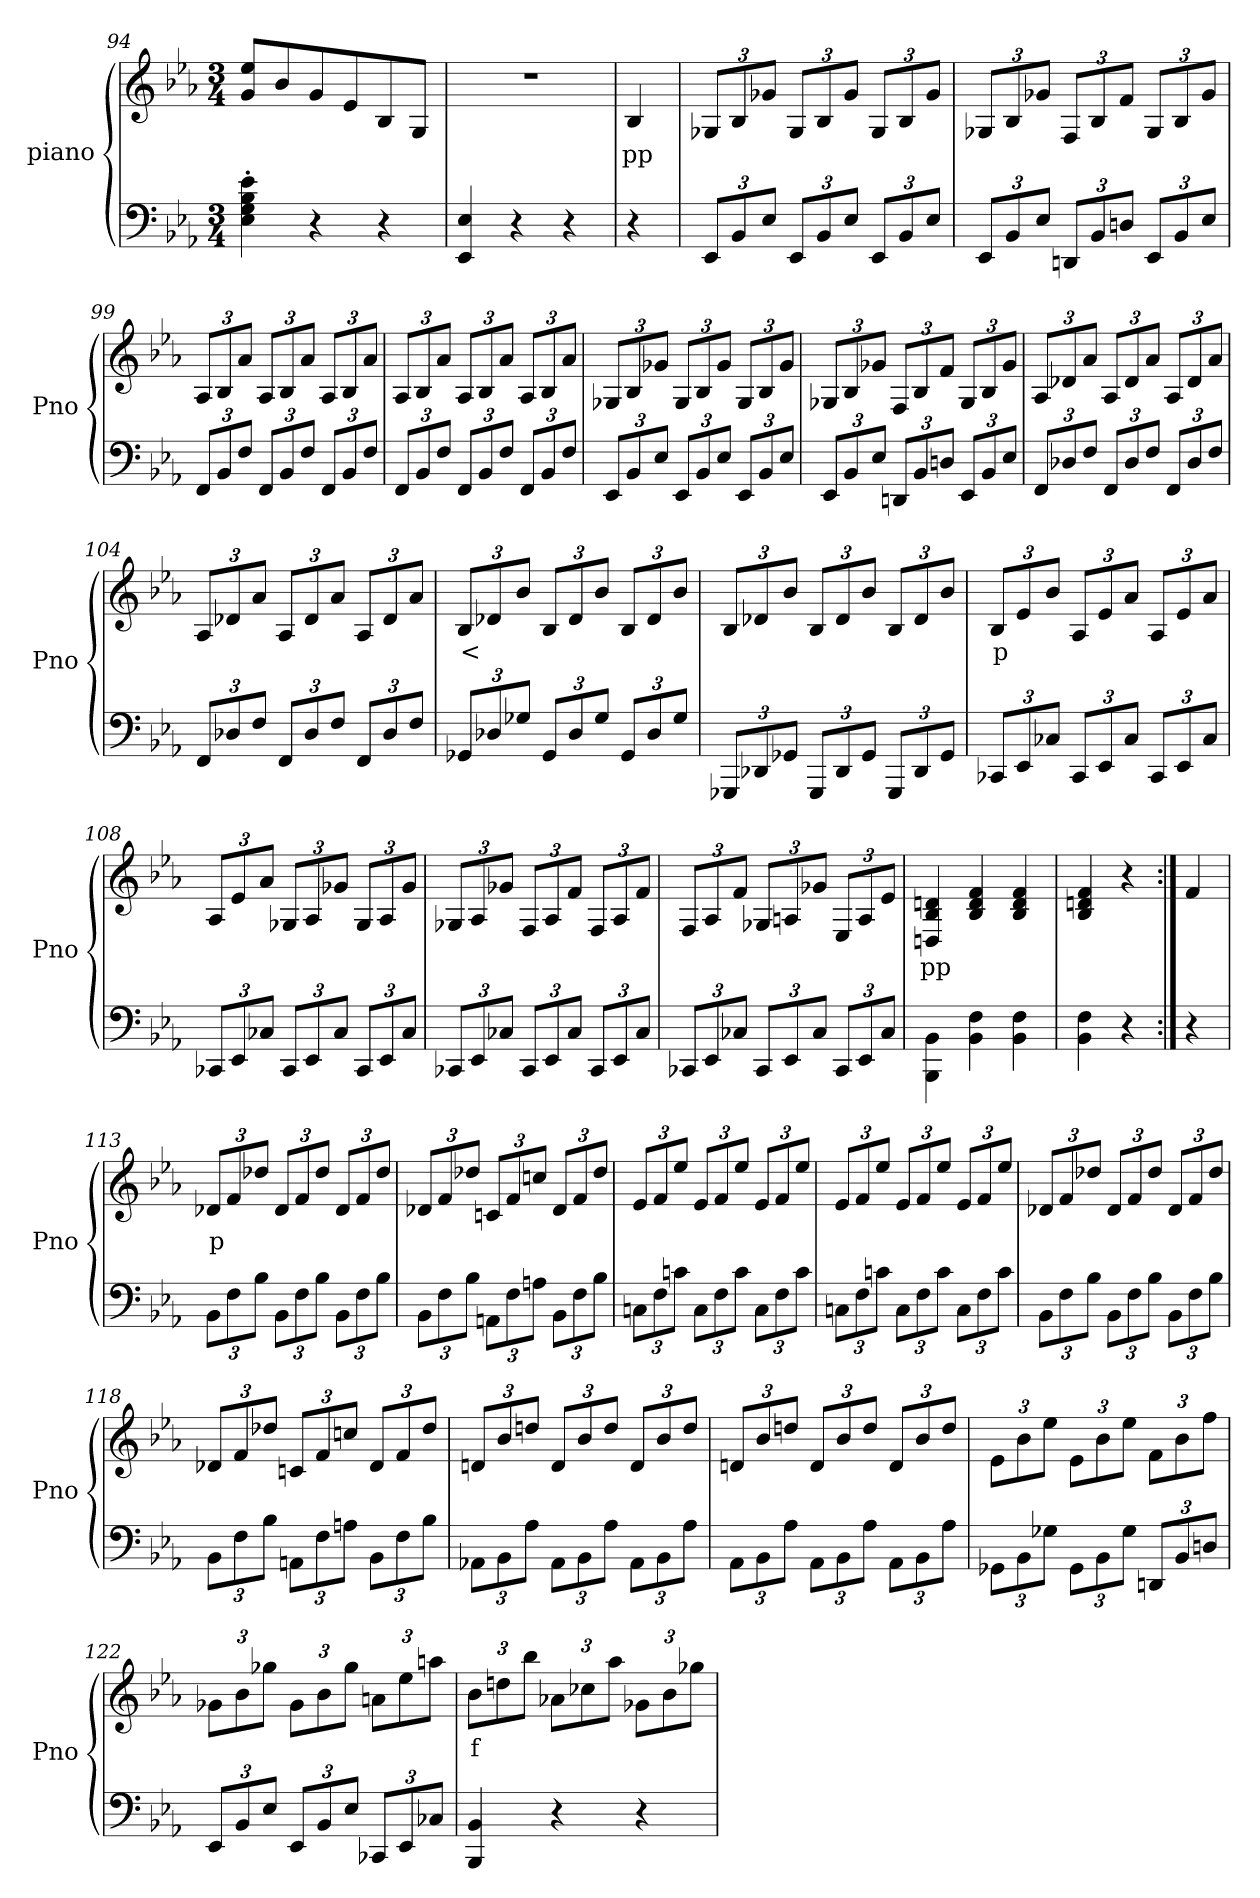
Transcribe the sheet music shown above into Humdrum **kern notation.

**kern	**kern	**text
*part2	*part1	*part1
*staff2	*staff1	*staff1
*I"piano	*I"piano	*
*I'Pno	*I'Pno	*
!!LO:LB:g=z
*clefF4	*clefG2	*
*k[b-e-a-]	*k[b-e-a-]	*
*E-:	*E-:	*
*M3/4	*M3/4	*
=94	=94	=94
4E-\' 4G\' 4B-\' 4e-\'	8g/ 8ee-/L	.
.	8b-/	.
4r	8g/	.
.	8e-/	.
4r	8B-/	.
.	8G/J	.
=95	=95	=95
4EE-/ 4E-/	2.r	.
4r	.	.
4r	.	.
=96	=96	=96
!	!	!LO:LY:b
4r	4B-/	pp
=97	=97	=97
*Xbrackettup	*Xbrackettup	*
12EE-/L	12G-X/L	.
12BB-/	12B-/	.
12E-/J	12g-X/J	.
12EE-/L	12G-/L	.
12BB-/	12B-/	.
12E-/J	12g-/J	.
12EE-/L	12G-/L	.
12BB-/	12B-/	.
12E-/J	12g-/J	.
=98	=98	=98
12EE-/L	12G-X/L	.
12BB-/	12B-/	.
12E-/J	12g-X/J	.
12DDn/L	12F/L	.
12BB-/	12B-/	.
12Dn/J	12f/J	.
12EE-/L	12G-/L	.
12BB-/	12B-/	.
12E-/J	12g-/J	.
=99	=99	=99
12FF/L	12A-/L	.
12BB-/	12B-/	.
12F/J	12a-/J	.
12FF/L	12A-/L	.
12BB-/	12B-/	.
12F/J	12a-/J	.
12FF/L	12A-/L	.
12BB-/	12B-/	.
12F/J	12a-/J	.
!!LO:LB:g=z
=100	=100	=100
12FF/L	12A-/L	.
12BB-/	12B-/	.
12F/J	12a-/J	.
12FF/L	12A-/L	.
12BB-/	12B-/	.
12F/J	12a-/J	.
12FF/L	12A-/L	.
12BB-/	12B-/	.
12F/J	12a-/J	.
=101	=101	=101
12EE-/L	12G-X/L	.
12BB-/	12B-/	.
12E-/J	12g-X/J	.
12EE-/L	12G-/L	.
12BB-/	12B-/	.
12E-/J	12g-/J	.
12EE-/L	12G-/L	.
12BB-/	12B-/	.
12E-/J	12g-/J	.
=102	=102	=102
12EE-/L	12G-X/L	.
12BB-/	12B-/	.
12E-/J	12g-X/J	.
12DDn/L	12F/L	.
12BB-/	12B-/	.
12Dn/J	12f/J	.
12EE-/L	12G-/L	.
12BB-/	12B-/	.
12E-/J	12g-/J	.
=103	=103	=103
12FF/L	12A-/L	.
12D-X/	12d-X/	.
12F/J	12a-/J	.
12FF/L	12A-/L	.
12D-/	12d-/	.
12F/J	12a-/J	.
12FF/L	12A-/L	.
12D-/	12d-/	.
12F/J	12a-/J	.
!!LO:LB:g=z
=104	=104	=104
12FF/L	12A-/L	.
12D-X/	12d-X/	.
12F/J	12a-/J	.
12FF/L	12A-/L	.
12D-/	12d-/	.
12F/J	12a-/J	.
12FF/L	12A-/L	.
12D-/	12d-/	.
12F/J	12a-/J	.
=105	=105	=105
!	!	!LO:LY:b
12GG-X/L	12B-/L	<
12D-X/	12d-X/	.
12G-X/J	12b-/J	.
12GG-/L	12B-/L	.
12D-/	12d-/	.
12G-/J	12b-/J	.
12GG-/L	12B-/L	.
12D-/	12d-/	.
12G-/J	12b-/J	.
=106	=106	=106
12GGG-X/L	12B-/L	.
12DD-X/	12d-X/	.
12GG-X/J	12b-/J	.
12GGG-/L	12B-/L	.
12DD-/	12d-/	.
12GG-/J	12b-/J	.
12GGG-/L	12B-/L	.
12DD-/	12d-/	.
12GG-/J	12b-/J	.
=107	=107	=107
!	!	!LO:LY:b
12CC-X/L	12B-/L	p
12EE-/	12e-/	.
12C-X/J	12b-/J	.
12CC-/L	12A-/L	.
12EE-/	12e-/	.
12C-/J	12a-/J	.
12CC-/L	12A-/L	.
12EE-/	12e-/	.
12C-/J	12a-/J	.
!!LO:LB:g=z
=108	=108	=108
12CC-X/L	12A-/L	.
12EE-/	12e-/	.
12C-X/J	12a-/J	.
12CC-/L	12G-X/L	.
12EE-/	12A-/	.
12C-/J	12g-X/J	.
12CC-/L	12G-/L	.
12EE-/	12A-/	.
12C-/J	12g-/J	.
=109	=109	=109
12CC-X/L	12G-X/L	.
12EE-/	12A-/	.
12C-X/J	12g-X/J	.
12CC-/L	12F/L	.
12EE-/	12A-/	.
12C-/J	12f/J	.
12CC-/L	12F/L	.
12EE-/	12A-/	.
12C-/J	12f/J	.
=110	=110	=110
12CC-X/L	12F/L	.
12EE-/	12A-/	.
12C-X/J	12f/J	.
12CC-/L	12G-X/L	.
12EE-/	12An/	.
12C-/J	12g-X/J	.
12CC-/L	12E-/L	.
12EE-/	12A/	.
12C-/J	12e-/J	.
=111	=111	=111
!	!	!LO:LY:b
4BBB-\ 4BB-\	4Dn/ 4B-/ 4dn/	pp
4BB-\ 4F\	4B-/ 4d/ 4f/	.
4BB-\ 4F\	4B-/ 4d/ 4f/	.
=112	=112	=112
4BB-\ 4F\	4B-/ 4dn/ 4f/	.
4r	4r	.
=112X1:|!	=112X1:|!	=112X1:|!
4r	4f/	.
!!LO:PB:g=z
=113	=113	=113
!	!	!LO:LY:b
12BB-\L	12d-X/L	p
12F\	12f/	.
12B-\J	12dd-X/J	.
12BB-\L	12d-/L	.
12F\	12f/	.
12B-\J	12dd-/J	.
12BB-\L	12d-/L	.
12F\	12f/	.
12B-\J	12dd-/J	.
=114	=114	=114
12BB-\L	12d-X/L	.
12F\	12f/	.
12B-\J	12dd-X/J	.
12AAn\L	12cn/L	.
12F\	12f/	.
12An\J	12ccn/J	.
12BB-\L	12d-/L	.
12F\	12f/	.
12B-\J	12dd-/J	.
=115	=115	=115
12Cn\L	12e-/L	.
12F\	12f/	.
12cn\J	12ee-/J	.
12C\L	12e-/L	.
12F\	12f/	.
12c\J	12ee-/J	.
12C\L	12e-/L	.
12F\	12f/	.
12c\J	12ee-/J	.
=116	=116	=116
12Cn\L	12e-/L	.
12F\	12f/	.
12cn\J	12ee-/J	.
12C\L	12e-/L	.
12F\	12f/	.
12c\J	12ee-/J	.
12C\L	12e-/L	.
12F\	12f/	.
12c\J	12ee-/J	.
=117	=117	=117
12BB-\L	12d-X/L	.
12F\	12f/	.
12B-\J	12dd-X/J	.
12BB-\L	12d-/L	.
12F\	12f/	.
12B-\J	12dd-/J	.
12BB-\L	12d-/L	.
12F\	12f/	.
12B-\J	12dd-/J	.
!!LO:LB:g=z
=118	=118	=118
12BB-\L	12d-X/L	.
12F\	12f/	.
12B-\J	12dd-X/J	.
12AAn\L	12cn/L	.
12F\	12f/	.
12An\J	12ccn/J	.
12BB-\L	12d-/L	.
12F\	12f/	.
12B-\J	12dd-/J	.
=119	=119	=119
12AA-X\L	12dn/L	.
12BB-\	12b-/	.
12A-\J	12ddn/J	.
12AA-\L	12d/L	.
12BB-\	12b-/	.
12A-\J	12dd/J	.
12AA-\L	12d/L	.
12BB-\	12b-/	.
12A-\J	12dd/J	.
=120	=120	=120
12AA-\L	12dn/L	.
12BB-\	12b-/	.
12A-\J	12ddn/J	.
12AA-\L	12d/L	.
12BB-\	12b-/	.
12A-\J	12dd/J	.
12AA-\L	12d/L	.
12BB-\	12b-/	.
12A-\J	12dd/J	.
=121	=121	=121
12GG-X\L	12e-\L	.
12BB-\	12b-\	.
12G-X\J	12ee-\J	.
12GG-\L	12e-\L	.
12BB-\	12b-\	.
12G-\J	12ee-\J	.
12DDn/L	12f\L	.
12BB-/	12b-\	.
12Dn/J	12ff\J	.
=122	=122	=122
12EE-/L	12g-X\L	.
12BB-/	12b-\	.
12E-/J	12gg-X\J	.
12EE-/L	12g-\L	.
12BB-/	12b-\	.
12E-/J	12gg-\J	.
12CC-X/L	12an\L	.
12EE-/	12ee-\	.
12C-X/J	12aan\J	.
!!LO:LB:g=z
=123	=123	=123
!	!	!LO:LY:b
4BBB-/ 4BB-/	12b-\L	f
.	12ddn\	.
.	12bb-\J	.
4r	12a-X\L	.
.	12cc-X\	.
.	12aa-\J	.
4r	12g-X\L	.
.	12b-\	.
.	12gg-X\J	.
=	=	=
*-	*-	*-
